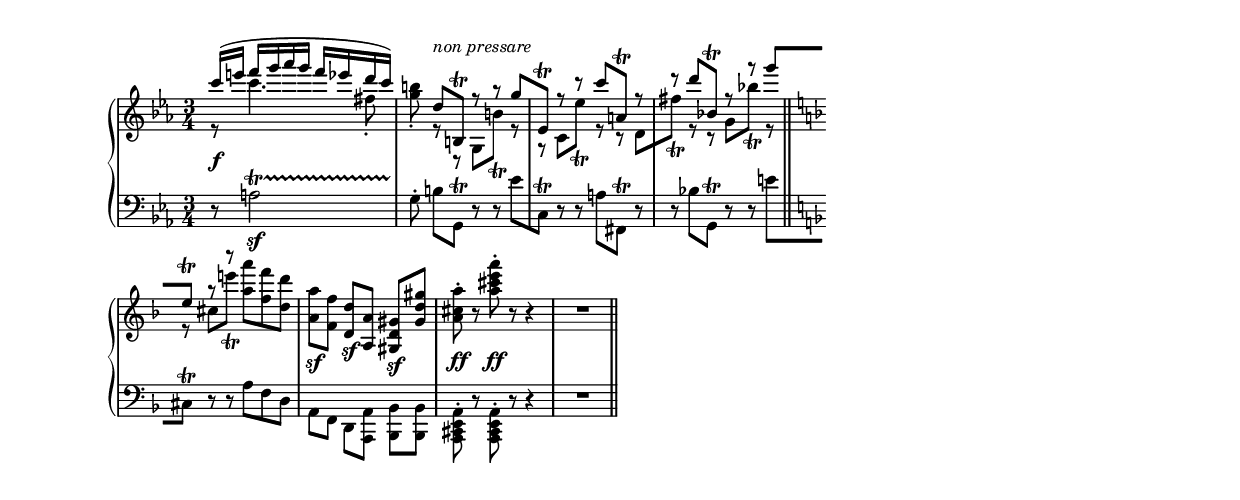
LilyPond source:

\version "2.11.61"
\include "english.ly"
#(set-global-staff-size 15)
\paper{
  ragged-right=##t
  line-width=17\cm
  indent=0\cm
}
 
\layout {
  \context { \Score
    \override PaperColumn #'keep-inside-line = ##t
    \override NonMusicalPaperColumn #'keep-inside-line = ##t
  }
}

% NR 1.6 Staff notation

% L. v. Beethoven, Op. 106
% Piano sonata 29 - Für das Hammer-Klavier
% Movt IV

\layout {
   \context {
      \Score
      %\override SpacingSpanner #'base-shortest-duration = #(ly:make-moment 1 16) 
      \override Beam #'breakable = ##t
      \override BarNumber #'transparent = ##t
   }
}

\new PianoStaff <<

   % RH staff
   \new Staff {
      \clef treble
      \key ef \major
      \time 3/4

      <<

         % RH voice 1
         \new Voice {
            \partial 1 * 5/8
            \voiceOne
            \once \override DynamicLineSpanner #'staff-padding = #4
            c'''16 \f (
            e'''16
            f'''16
            g'''16
            af'''16
            g'''16
            f'''16
            ef'''16
            d'''16
            c'''16 )

            |

            s8
            \once \override TextScript #'staff-padding = #6
            d''8 [
            ^ \markup \italic { non pressare }
            \override Voice.Script #'extra-offset = #'(0 . 1)
            b8 ] \trill
            r8
            r8
            g''8 [

            |

            ef'8 ] \trill
            r8
            r8
            c'''8 [
            a'8 ] \trill
            r8

            |

            r8
            d''' [
            bf'!8 ] \trill
            r8
            r8
            g'''8 [

            \bar "||"
            \break
            \key d \minor

            e''8 ] \trill
            r8
            r8

         }

         
         % RH voice 2
         \new Voice {
            \voiceTwo
            \partial 1 * 5/8
            r8
            c'''4.
            fs''8 \staccato

            |

            <b'' g''>8 \staccato
            r8
            r8
            g8 [
            b'8 ] \trill
            r8

            |

            r8
            c'8 [
            ef''8 ] \trill
            r8
            r8
            d'8 [

            |

            fs''8 ] \trill
            r8
            r8
            g'8 [
            bf''!8 ] \trill
            r8

            \bar "||"
            
            r8
            cs''8 [
            e'''!8 ] \trill

         }

      >>

      \oneVoice
      <a''' a''>8 [
      <f''' f''>8
      <d''' d''>8 ]

      |

      <a'' a'>8 [ \sf
      <f'' f'>8 ]
      <d'' d'>8 [ \sf
      <a' a> ]
      <gs' d' gs> [ \sf
      <gs'' d'' gs'> ]

      |

      \override DynamicLineSpanner #'staff-padding = #4
      \override DynamicText #'staff-padding = #4
      <a'' cs'' a'> \ff \staccato
      r8
      <a''' e''' cs''' a''>8 \ff \staccato
      r8
      r4

      |

      R1 * 3/4

      \bar "||"
      %\key d \major
   }

   % LH
   \new Staff {
      \clef bass
      \key ef \major
      \time 3/4

      \partial 1 * 5/8
      r8
      a2 \sf \startTrillSpan

      |

      g8 \staccato \stopTrillSpan
      b8 [
      g,8 ] \trill
      r8
      r8
      ef'8 [

      |

      c8 ] \trill
      r8
      r8
      \stemDown
      a8 [
      fs,8 ] \trill
      r8

      |

      r8
      bf!8 [
      g,8 ] \trill
      r8
      r8
      e'8 [

      \bar "||"
      \key d \minor

      cs8 ] \trill
      r8
      r8
      a8 [
      f8
      d8 ]

      |

      a,8 [
      f,8 ]
      d,8 [
      <a, a,,>8 ]
      <bf, bf,,>8 [
      <bf, bf,,>8 ]

      |

      <a, e, cs, a,,>8 \staccato
      r8
      <a, e, cs, a,,>8 \staccato
      r8
      r4

      |

      R1 * 3/4

      \bar "||"
      %\key d \major
   }

>>

